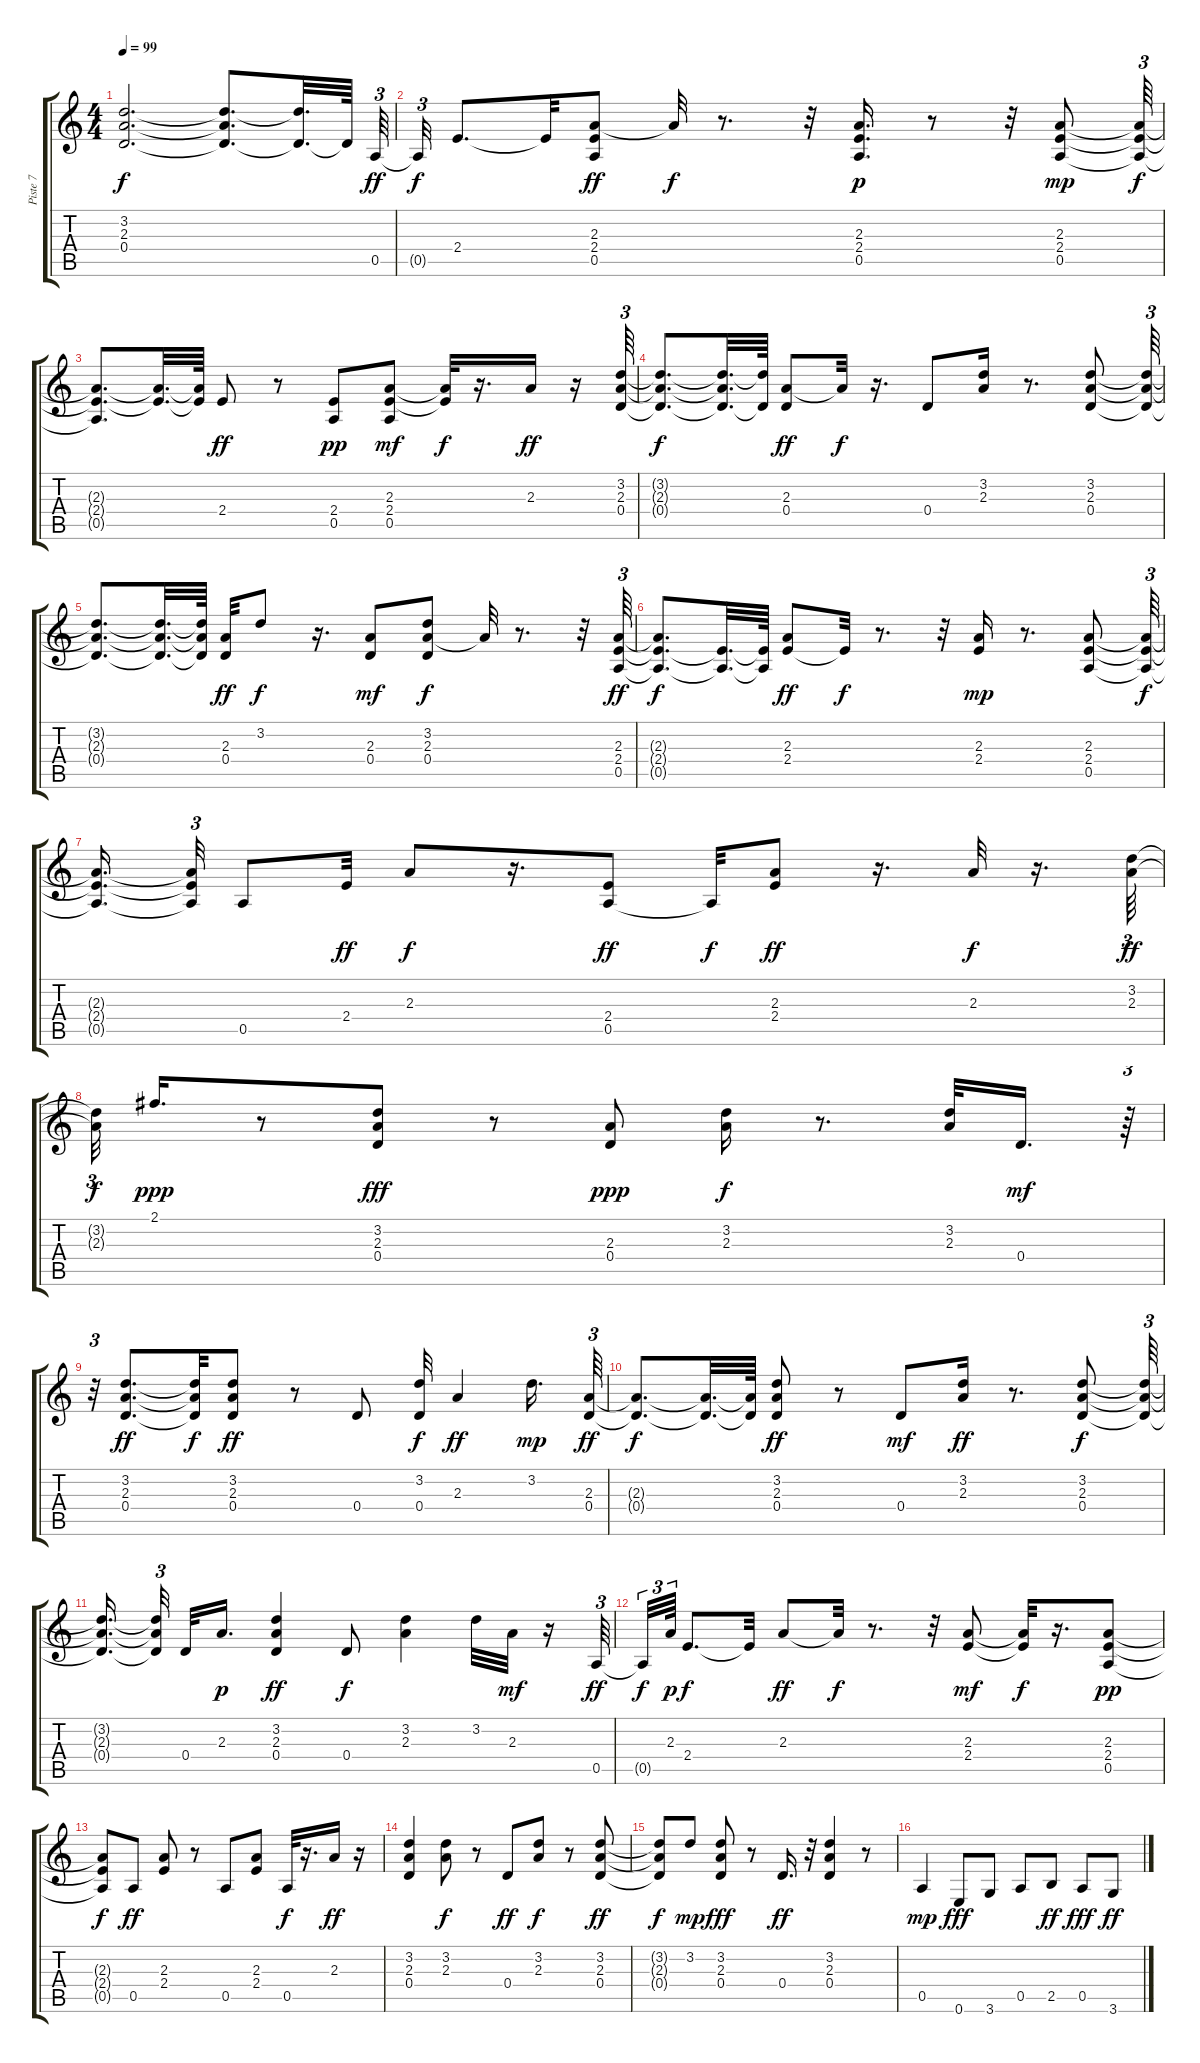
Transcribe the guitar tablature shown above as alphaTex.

\track ("Piste 7" "Piste 7") {instrument electricguitarmuted}
\staff {score tabs}
\tuning (E4 B3 G3 D3 A2 E2) {hide}
\ts (4 4)
\tempo 99
\clef g2
\ks c
(3.2{t} 2.3{t} 0.4{t}).2{d dy f} (3.2{t} 2.3{t} 0.4{t}).8{d} (3.2{t} 0.4{t}).32{d} 0.4{t}.64 0.5.64{tu (3 2) dy ff} |
0.5{t}.32{tu (3 2) dy f} 2.4.8{d} 2.4{t}.32 (2.3 2.4 0.5).8{dy ff} 2.3{t}.32{dy f} r.8{d} r.32 (2.3 2.4 0.5).16{d dy p} r.8 r.32 (2.3 2.4 0.5).8{dy mp} (2.3{t} 2.4{t} 0.5{t}).64{tu (3 2) dy f} |
(2.3{t} 2.4{t} 0.5{t}).8{d} (2.3{t} 2.4{t}).32{d} (2.3{t} 2.4{t}).64 2.4.8{dy ff} r.8 (2.4 0.5).8{dy pp} (2.3 2.4 0.5).8{dy mf} (2.3{t} 2.4{t}).32{dy f} r.16{d} 2.3.16{dy ff} r.16 (3.2 2.3 0.4).64{tu (3 2)} |
(3.2{t} 2.3{t} 0.4{t}).8{d dy f} (3.2{t} 2.3{t} 0.4{t}).32{d} (3.2{t} 0.4{t}).64 (2.3 0.4).8{dy ff} 2.3{t}.32{dy f} r.16{d} 0.4.8 (3.2 2.3).16 r.8{d} (3.2 2.3 0.4).8 (3.2{t} 2.3{t} 0.4{t}).64{tu (3 2)} |
(3.2{t} 2.3{t} 0.4{t}).8{d} (3.2{t} 2.3{t} 0.4{t}).32{d} (3.2{t} 2.3{t} 0.4{t}).64 (2.3 0.4).32{dy ff} 3.2.8{dy f} r.16{d} (2.3 0.4).8{dy mf} (3.2 2.3 0.4).8{dy f} 2.3{t}.32 r.8{d} r.32 (2.3 2.4 0.5).64{tu (3 2) dy ff} |
(2.3{t} 2.4{t} 0.5{t}).8{d dy f} (2.4{t} 0.5{t}).32{d} (2.4{t} 0.5{t}).64 (2.3 2.4).8{dy ff} 2.4{t}.32{dy f} r.8{d} r.32 (2.3 2.4).16{dy mp} r.8{d} (2.3 2.4 0.5).8 (2.3{t} 2.4{t} 0.5{t}).64{tu (3 2) dy f} |
(2.3{t} 2.4{t} 0.5{t}).16{d beam splitsecondary} (2.3{t} 2.4{t} 0.5{t}).32{tu (3 2)} 0.5.8 2.4.32{dy ff} 2.3.8{dy f} r.16{d} (2.4 0.5).8{dy ff} 0.5{t}.32{dy f} (2.3 2.4).8{dy ff} r.16{d} 2.3.32{dy f} r.16{d} (3.2 2.3).64{tu (3 2) dy ff} |
(3.2{t} 2.3{t}).32{tu (3 2) dy f} 2.1.16{d dy ppp} r.8 (3.2 2.3 0.4).8{dy fff} r.8 (2.3 0.4).8{dy ppp} (3.2 2.3).16{dy f} r.8{d} (3.2 2.3).32 0.4.16{d dy mf} r.64{tu (3 2)} |
r.32{tu (3 2)} (3.2 2.3 0.4).8{d dy ff} (3.2{t} 2.3{t} 0.4{t}).32{dy f} (3.2 2.3 0.4).8{dy ff} r.8 0.4.8 (3.2 0.4).32{dy f} 2.3.4{dy ff} 3.2.16{d dy mp} (2.3 0.4).64{tu (3 2) dy ff} |
(2.3{t} 0.4{t}).8{d dy f} (2.3{t} 0.4{t}).32{d} (2.3{t} 0.4{t}).64 (3.2 2.3 0.4).8{dy ff} r.8 0.4.8{dy mf} (3.2 2.3).16{dy ff} r.8{d} (3.2 2.3 0.4).8{dy f} (3.2{t} 2.3{t} 0.4{t}).64{tu (3 2)} |
(3.2{t} 2.3{t} 0.4{t}).16{d beam splitsecondary} (3.2{t} 2.3{t} 0.4{t}).32{tu (3 2) beam splitsecondary} 0.4.32 2.3.16{d dy p} (3.2 2.3 0.4).4{dy ff} 0.4.8{dy f} (3.2 2.3).4 3.2.32 2.3.32{dy mf} r.16 0.5.64{tu (3 2) dy ff} |
0.5{t}.32{tu (3 2) dy f} 2.3.64{tu (3 2) dy p} 2.4.8{d dy f} 2.4{t}.32 2.3.8{dy ff} 2.3{t}.32{dy f} r.8{d} r.32 (2.3 2.4).8{dy mf} (2.3{t} 2.4{t}).32{dy f} r.16{d} (2.3 2.4 0.5).8{dy pp} |
(2.3{t} 2.4{t} 0.5{t}).8{dy f} 0.5.8{dy ff} (2.3 2.4).8 r.8 0.5.8 (2.3 2.4).8 0.5.32{dy f} r.16{d} 2.3.16{dy ff} r.16 |
(3.2 2.3 0.4).4 (3.2 2.3).8{dy f} r.8 0.4.8{dy ff} (3.2 2.3).8{dy f} r.8 (3.2 2.3 0.4).8{dy ff} |
(3.2{t} 2.3{t} 0.4{t}).8{dy f} 3.2.8{dy mp} (3.2 2.3 0.4).8{dy fff} r.8 0.4.16{d dy ff} r.32 (3.2 2.3 0.4).4 r.8 |
0.5.4{dy mp} 0.6.8{dy fff} 3.6.8 0.5.8 2.5.8{dy ff} 0.5.8{dy fff} 3.6.8{dy ff}
